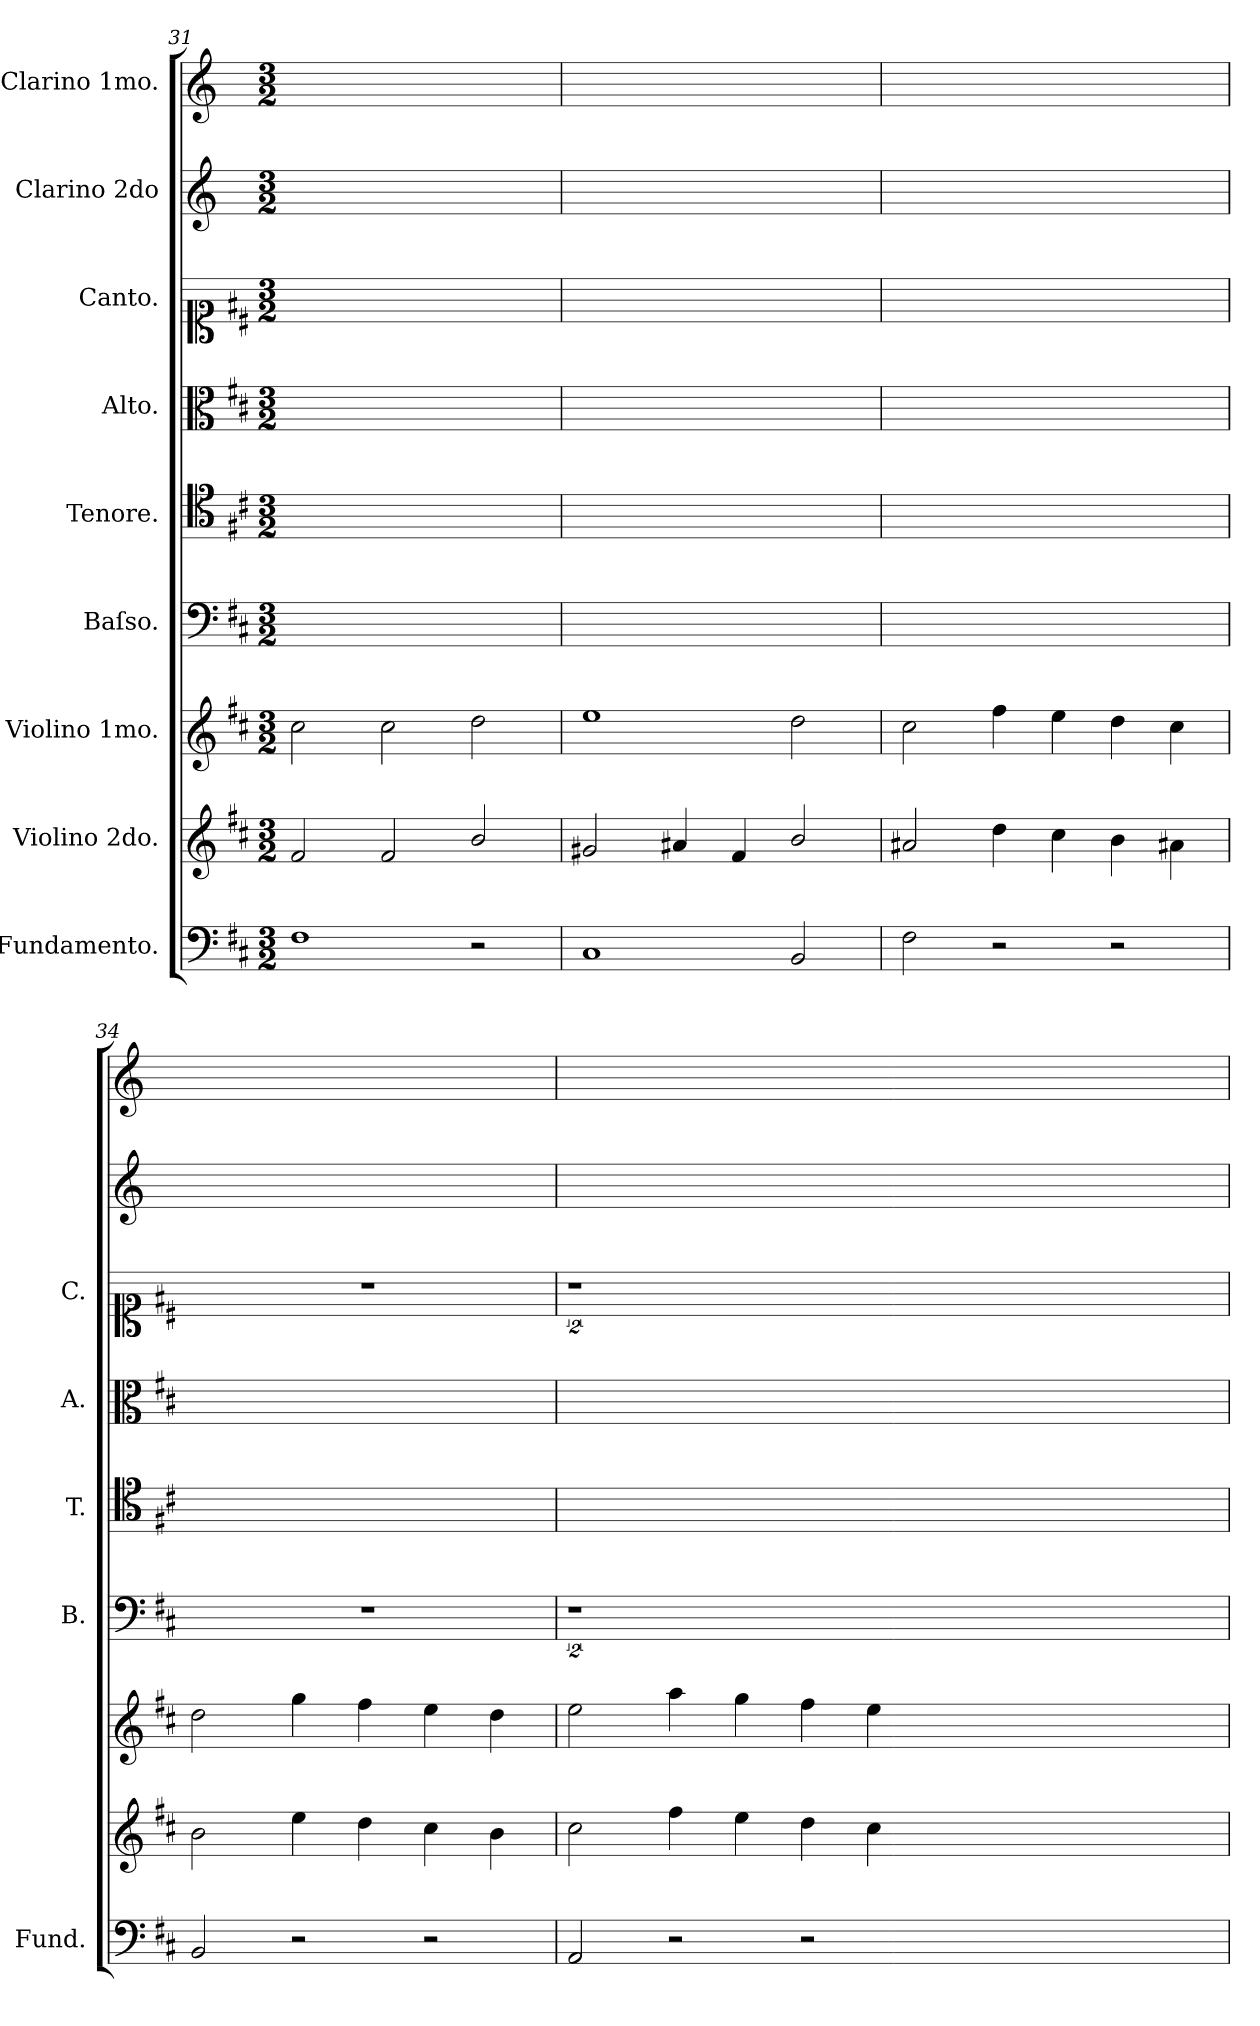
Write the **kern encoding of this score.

**kern	**kern	**kern	**kern	**kern	**kern	**kern	**kern	**kern
*part9	*part8	*part7	*part6	*part5	*part4	*part3	*part2	*part1
*staff9	*staff8	*staff7	*staff6	*staff5	*staff4	*staff3	*staff2	*staff1
*I"Fundamento.	*I"Violino 2do.	*I"Violino 1mo.	*I"Baſso.	*I"Tenore.	*I"Alto.	*I"Canto.	*I"Clarino 2do	*I"Clarino 1mo.
*I'Fund.	*	*	*I'B.	*I'T.	*I'A.	*I'C.	*	*
*clefF4	*clefG2	*clefG2	*clefF4	*clefC4	*clefC3	*clefC1	*clefG2	*clefG2
*	*	*	*	*	*	*	*ITrd-1c-2	*ITrd-1c-2
*k[f#c#]	*k[f#c#]	*k[f#c#]	*k[f#c#]	*k[f#c#]	*k[f#c#]	*k[f#c#]	*k[f#c#]	*k[f#c#]
*M3/2	*M3/2	*M3/2	*M3/2	*M3/2	*M3/2	*M3/2	*M3/2	*M3/2
=31	=31	=31	=31	=31	=31	=31	=31	=31
1F#	2f#/	2cc#\	1.ryy	1.ryy	1.ryy	1.ryy	1.ryy	1.ryy
.	2f#/	2cc#\	.	.	.	.	.	.
2r	2b/	2dd\	.	.	.	.	.	.
=32	=32	=32	=32	=32	=32	=32	=32	=32
1C#	2g#X/	1ee	1.ryy	1.ryy	1.ryy	1.ryy	1.ryy	1.ryy
.	4a#X/	.	.	.	.	.	.	.
.	4f#/	.	.	.	.	.	.	.
2BB/	2b/	2dd\	.	.	.	.	.	.
=33	=33	=33	=33	=33	=33	=33	=33	=33
2F#\	2a#X/	2cc#\	1.ryy	1.ryy	1.ryy	1.ryy	1.ryy	1.ryy
2r	4dd\	4ff#\	.	.	.	.	.	.
.	4cc#\	4ee\	.	.	.	.	.	.
2r	4b\	4dd\	.	.	.	.	.	.
.	4a#X\	4cc#\	.	.	.	.	.	.
=34	=34	=34	=34	=34	=34	=34	=34	=34
2BB/	2b\	2dd\	1.r	1.ryy	1.ryy	1.r	1.ryy	1.ryy
2r	4ee\	4gg\	.	.	.	.	.	.
.	4dd\	4ff#\	.	.	.	.	.	.
2r	4cc#\	4ee\	.	.	.	.	.	.
.	4b\	4dd\	.	.	.	.	.	.
=35	=35	=35	=35	=35	=35	=35	=35	=35
2AA/	2cc#\	2ee\	2%9r	1.ryy	1.ryy	2%9r	1.ryy	1.ryy
2r	4ff#\	4aa\	.	.	.	.	.	.
.	4ee\	4gg\	.	.	.	.	.	.
2r	4dd\	4ff#\	.	.	.	.	.	.
.	4cc#\	4ee\	.	.	.	.	.	.
0.ryy	0.ryy	0.ryy	.	0.ryy	0.ryy	.	0.ryy	0.ryy
=	=	=	=	=	=	=	=	=
*-	*-	*-	*-	*-	*-	*-	*-	*-
